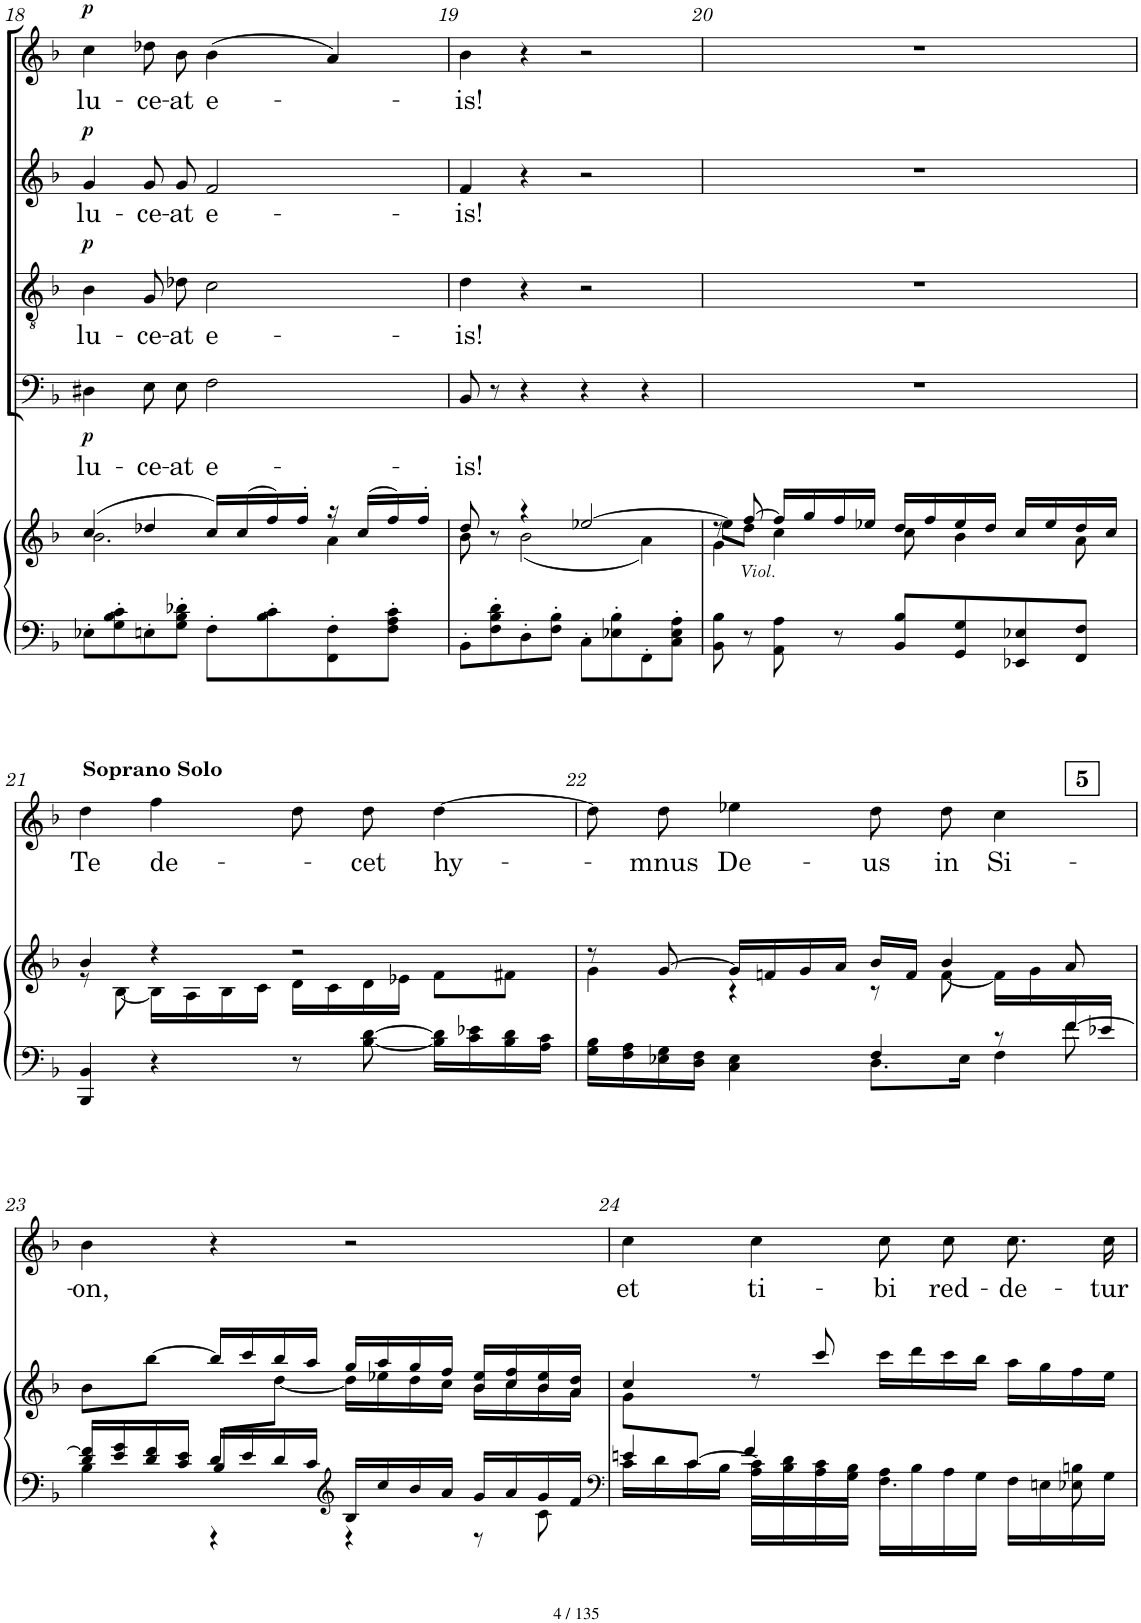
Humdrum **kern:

**kern	**kern	**kern	**text	**dynam	**kern	**text	**dynam	**kern	**text	**dynam	**kern	**text	**dynam
*part5	*part5	*part4	*part4	*part4	*part3	*part3	*part3	*part2	*part2	*part2	*part1	*part1	*part1
*staff6	*staff5	*staff4	*staff4	*staff4	*staff3	*staff3	*staff3	*staff2	*staff2	*staff2	*staff1	*staff1	*staff1
*I"Piano	*	*I"Bass	*	*	*I"Tenor	*	*	*I"Alto	*	*	*I"Soprano	*	*
*I'Pno	*	*	*	*	*	*	*	*	*	*	*	*	*
!!LO:PB:g=z
*clefF4	*clefG2	*clefF4	*	*	*clefGv2	*	*	*clefG2	*	*	*clefG2	*	*
*	*	*	*	*	*	*	*	*ITrd1c2	*	*	*	*	*
*k[b-]	*k[b-]	*k[b-]	*	*	*k[b-]	*	*	*k[b-]	*	*	*k[b-]	*	*
*M4/4	*M4/4	*M4/4	*	*	*M4/4	*	*	*M4/4	*	*	*M4/4	*	*
*met(c)	*met(c)	*met(c)	*	*	*met(c)	*	*	*met(c)	*	*	*met(c)	*	*
=18	=18	=18	=18	=18	=18	=18	=18	=18	=18	=18	=18	=18	=18
*	*^	*	*	*	*	*	*	*	*	*	*	*	*
!	!	!	!	!LO:LY:b	!LO:DY:b	!	!LO:LY:b	!LO:DY:a	!	!LO:LY:b	!LO:DY:a	!	!LO:LY:b	!LO:DY:a
8E-X'\L	(4cc/	2.b-\	4D#X!\	lu-	p	4B-!\	lu-	p	4g!/	lu-	p	4cc!\	lu-	p
8G\' 8B-\' 8c\'	.	.	.	.	.	.	.	.	.	.	.	.	.	.
!	!	!	!	!LO:LY:b	!	!	!LO:LY:b	!	!	!LO:LY:b	!	!	!LO:LY:b	!
8En'\	4dd-X/	.	8E!\L	-ce-	.	8G!\L	-ce-	.	8g!/L	-ce-	.	8dd-X!\L	-ce-	.
!	!	!	!	!LO:LY:b	!	!	!LO:LY:b	!	!	!LO:LY:b	!	!	!LO:LY:b	!
8G\' 8B-\' 8d-X\'J	.	.	8E!\J	-at	.	8d-X!\J	-at	.	8g!/J	-at	.	8b-!\J	-at	.
!	!	!	!	!LO:LY:b	!	!	!LO:LY:b	!	!	!LO:LY:b	!	!	!LO:LY:b	!
8F'\L	16cc/LL)	.	2F!\	e-	.	2c!\	e-	.	2f!/	e-	.	(4b-!\	e-	.
.	(16cc/	.	.	.	.	.	.	.	.	.	.	.	.	.
8B-\' 8c\'	16ff/)	.	.	.	.	.	.	.	.	.	.	.	.	.
.	16ff'/JJ	.	.	.	.	.	.	.	.	.	.	.	.	.
8FF\' 8F\'	16r	4a\	.	.	.	.	.	.	.	.	.	4a!/)	.	.
.	(16cc/LL	.	.	.	.	.	.	.	.	.	.	.	.	.
8F\' 8A\' 8c\'J	16ff/)	.	.	.	.	.	.	.	.	.	.	.	.	.
.	16ff'/JJ	.	.	.	.	.	.	.	.	.	.	.	.	.
=19	=19	=19	=19	=19	=19	=19	=19	=19	=19	=19	=19	=19	=19	=19
!	!	!	!	!LO:LY:b	!	!	!LO:LY:b	!	!	!LO:LY:b	!	!	!LO:LY:b	!
8BB-'\L	8dd/	8b-\	8BB-!/	-is!	.	4d!\	-is!	.	4f!/	-is!	.	4b-!\	-is!	.
8F\' 8B-\' 8d\'	8r	8ryy	8r	.	.	.	.	.	.	.	.	.	.	.
8D'\	4r	(2b-\	4r	.	.	4r	.	.	4r	.	.	4r	.	.
8F\' 8B-\'J	.	.	.	.	.	.	.	.	.	.	.	.	.	.
8C'\L	[>2ee-X/	.	4r	.	.	2r	.	.	2r	.	.	2r	.	.
8E-X\' 8B-\'	.	.	.	.	.	.	.	.	.	.	.	.	.	.
8FF'\	.	4a\)	4r	.	.	.	.	.	.	.	.	.	.	.
8C\' 8E-\' 8A\'J	.	.	.	.	.	.	.	.	.	.	.	.	.	.
=20	=20	=20	=20	=20	=20	=20	=20	=20	=20	=20	=20	=20	=20	=20
*	*	*^	*	*	*	*	*	*	*	*	*	*	*	*
8BB-\ 8B-\	8r	4g\	8ee-\L]	1r	.	.	1r	.	.	1r	.	.	1r	.	.
!	!LO:TX:b:i:t=Viol.	!	!	!	!	!	!	!	!	!	!	!	!	!	!
8r	[8ff/	.	8dd\J	.	.	.	.	.	.	.	.	.	.	.	.
8AA\ 8A\	16ff/LL]	4cc\	2.ryy	.	.	.	.	.	.	.	.	.	.	.	.
.	16gg/	.	.	.	.	.	.	.	.	.	.	.	.	.	.
8r	16ff/	.	.	.	.	.	.	.	.	.	.	.	.	.	.
.	16ee-X/JJ	.	.	.	.	.	.	.	.	.	.	.	.	.	.
8BB-/ 8B-/L	16dd/LL	8cc\	.	.	.	.	.	.	.	.	.	.	.	.	.
.	16ff/	.	.	.	.	.	.	.	.	.	.	.	.	.	.
8GG/ 8G/	16ee-/	4b-\	.	.	.	.	.	.	.	.	.	.	.	.	.
.	16dd/JJ	.	.	.	.	.	.	.	.	.	.	.	.	.	.
8EE-X/ 8E-X/	16cc/LL	.	.	.	.	.	.	.	.	.	.	.	.	.	.
.	16ee-/	.	.	.	.	.	.	.	.	.	.	.	.	.	.
8FF/ 8F/J	16dd/	8a\	.	.	.	.	.	.	.	.	.	.	.	.	.
.	16cc/JJ	.	.	.	.	.	.	.	.	.	.	.	.	.	.
*	*	*v	*v	*	*	*	*	*	*	*	*	*	*	*	*
!!LO:LB:g=z
=21	=21	=21	=21	=21	=21	=21	=21	=21	=21	=21	=21	=21	=21	=21
!	!	!	!	!	!	!	!	!	!	!	!	!LO:TX:a:B:t=Soprano Solo	!	!
!	!	!	!	!	!	!	!	!	!	!	!	!	!LO:LY:b	!
4BBB-/ 4BB-/	4b-/	8r	1r	.	.	1r	.	.	1r	.	.	4dd\	Te	.
.	.	[8B-\	.	.	.	.	.	.	.	.	.	.	.	.
!	!	!	!	!	!	!	!	!	!	!	!	!	!LO:LY:b	!
4r	4r	16B-\LL]	.	.	.	.	.	.	.	.	.	4ff\	de-	.
.	.	16A\	.	.	.	.	.	.	.	.	.	.	.	.
.	.	16B-\	.	.	.	.	.	.	.	.	.	.	.	.
.	.	16c\JJ	.	.	.	.	.	.	.	.	.	.	.	.
8r	2r	16d\LL	.	.	.	.	.	.	.	.	.	8dd\L	.	.
.	.	16c\	.	.	.	.	.	.	.	.	.	.	.	.
!	!	!	!	!	!	!	!	!	!	!	!	!	!LO:LY:b	!
[8B-\ [8d\	.	16d\	.	.	.	.	.	.	.	.	.	8dd\J	-cet	.
.	.	16e-X\JJ	.	.	.	.	.	.	.	.	.	.	.	.
!	!	!	!	!	!	!	!	!	!	!	!	!	!LO:LY:b	!
16B-\] 16d\]LL	.	8f\L	.	.	.	.	.	.	.	.	.	4dd\	hy-	.
16c\ 16e-X\	.	.	.	.	.	.	.	.	.	.	.	.	.	.
16B-\ 16d\	.	8f#X\J	.	.	.	.	.	.	.	.	.	.	.	.
16A\ 16c\JJ	.	.	.	.	.	.	.	.	.	.	.	.	.	.
=22	=22	=22	=22	=22	=22	=22	=22	=22	=22	=22	=22	=22	=22	=22
*^	*	*	*	*	*	*	*	*	*	*	*	*	*	*
*	*^	*	*	*	*	*	*	*	*	*	*	*	*	*	*
2..ryy	16G\ 16B-\LL	4ryy	8r	4g\	1r	.	.	1r	.	.	1r	.	.	8dd\L	.	.
.	16F\ 16A\	.	.	.	.	.	.	.	.	.	.	.	.	.	.	.
!	!	!	!	!	!	!	!	!	!	!	!	!	!	!	!LO:LY:b	!
.	16E-X\ 16G\	.	[8g/	.	.	.	.	.	.	.	.	.	.	8dd\J	-mnus	.
.	16D\ 16F\JJ	.	.	.	.	.	.	.	.	.	.	.	.	.	.	.
!	!	!	!	!	!	!	!	!	!	!	!	!	!	!	!LO:LY:b	!
.	4C\ 4E-\	4ryy	16g/LL]	4r	.	.	.	.	.	.	.	.	.	4ee-X\	De-	.
.	.	.	16fn/	.	.	.	.	.	.	.	.	.	.	.	.	.
.	.	.	16g/	.	.	.	.	.	.	.	.	.	.	.	.	.
.	.	.	16a/JJ	.	.	.	.	.	.	.	.	.	.	.	.	.
!	!	!	!	!	!	!	!	!	!	!	!	!	!	!	!LO:LY:b	!
.	8.D\L	4F/	16b-/LL	8r	.	.	.	.	.	.	.	.	.	8dd\L	-us	.
.	.	.	16f/JJ	.	.	.	.	.	.	.	.	.	.	.	.	.
!	!	!	!	!	!	!	!	!	!	!	!	!	!	!	!LO:LY:b	!
.	.	.	4b-/	[8f\	.	.	.	.	.	.	.	.	.	8dd\J	in	.
.	16E-\Jk	.	.	.	.	.	.	.	.	.	.	.	.	.	.	.
!	!	!	!	!	!	!	!	!	!	!	!	!	!	!	!LO:LY:b	!
.	8r	4F\	.	16f\LL]	.	.	.	.	.	.	.	.	.	4cc\	Si-	.
.	.	.	.	16g\	.	.	.	.	.	.	.	.	.	.	.	.
[16f/	8f\	.	8a/	8ryy	.	.	.	.	.	.	.	.	.	.	.	.
16e-X/JJ	.	.	.	.	.	.	.	.	.	.	.	.	.	.	.	.
!!LO:LB:g=z
=23	=23	=23	=23	=23	=23	=23	=23	=23	=23	=23	=23	=23	=23	=23	=23	=23
!	!	!	!	!	!	!	!	!	!	!	!	!	!	!	!LO:LY:b	!
4ryy	16d/ 16f/]LL	4B-\	8b-\L	4ryy	1r	.	.	1r	.	.	1r	.	.	4b-\	-on,	.
.	16e/ 16g/	.	.	.	.	.	.	.	.	.	.	.	.	.	.	.
.	16d/ 16f/	.	[8bb-\J	.	.	.	.	.	.	.	.	.	.	.	.	.
.	16c/ 16e/JJ	.	.	.	.	.	.	.	.	.	.	.	.	.	.	.
8B-/L	16d/LL	4r	16bb-/LL]	8ryy	.	.	.	.	.	.	.	.	.	4r	.	.
.	16e/	.	16ccc/	.	.	.	.	.	.	.	.	.	.	.	.	.
2ryy	16d/	.	16bb-/	[8dd\J	.	.	.	.	.	.	.	.	.	.	.	.
.	16c/JJ	.	16aa/JJ	.	.	.	.	.	.	.	.	.	.	.	.	.
*clefG2	*	*	*	*	*	*	*	*	*	*	*	*	*	*	*	*
.	16B-/LL	4r	16gg/LL	16dd\LL]	.	.	.	.	.	.	.	.	.	2r	.	.
.	16cc/	.	16aa/	16ee-X\	.	.	.	.	.	.	.	.	.	.	.	.
.	16b-/	.	16gg/	16dd\	.	.	.	.	.	.	.	.	.	.	.	.
.	16a/JJ	.	16ff/JJ	16cc\JJ	.	.	.	.	.	.	.	.	.	.	.	.
.	16g/LL	8r	16b-/ 16ee-/LL	16b-\LL	.	.	.	.	.	.	.	.	.	.	.	.
.	16a/	.	16cc/ 16ff/	16cc\	.	.	.	.	.	.	.	.	.	.	.	.
8ryy	16g/	8c\	16b-/ 16ee-/	16b-\	.	.	.	.	.	.	.	.	.	.	.	.
.	16f/JJ	.	16a/ 16dd/JJ	16a\JJ	.	.	.	.	.	.	.	.	.	.	.	.
*v	*v	*v	*	*	*	*	*	*	*	*	*	*	*	*	*	*
=24	=24	=24	=24	=24	=24	=24	=24	=24	=24	=24	=24	=24	=24	=24
*clefF4	*	*	*	*	*	*	*	*	*	*	*	*	*	*
*^	*	*	*	*	*	*	*	*	*	*	*	*	*	*
*	*^	*	*	*	*	*	*	*	*	*	*	*	*	*	*
*	*	*^	*	*	*	*	*	*	*	*	*	*	*	*	*	*
!	!	!	!	!	!	!	!	!	!	!	!	!	!	!	!	!LO:LY:b	!
8ryy	4en/	16c\LL	2ryy	4cc/	8g\L	1r	.	.	1r	.	.	1r	.	.	4cc\	et	.
.	.	16d\	.	.	.	.	.	.	.	.	.	.	.	.	.	.	.
[8c/J	.	16c\	.	.	2..ryy	.	.	.	.	.	.	.	.	.	.	.	.
.	.	16B-\JJ	.	.	.	.	.	.	.	.	.	.	.	.	.	.	.
!	!	!	!	!	!	!	!	!	!	!	!	!	!	!	!	!LO:LY:b	!
16c\LL]	4f/	16A\LL	.	8r	.	.	.	.	.	.	.	.	.	.	4cc\	ti-	.
16d\	.	16B-\	.	.	.	.	.	.	.	.	.	.	.	.	.	.	.
16c\	.	16A\	.	8ccc/	.	.	.	.	.	.	.	.	.	.	.	.	.
16B-\JJ	.	16G\JJ	.	.	.	.	.	.	.	.	.	.	.	.	.	.	.
!	!	!	!	!	!	!	!	!	!	!	!	!	!	!	!	!LO:LY:b	!
16A\LL	2ryy	4.F\	2ryy	16ccc\LL	.	.	.	.	.	.	.	.	.	.	8cc\L	-bi	.
16B-\	.	.	.	16ddd\	.	.	.	.	.	.	.	.	.	.	.	.	.
!	!	!	!	!	!	!	!	!	!	!	!	!	!	!	!	!LO:LY:b	!
16A\	.	.	.	16ccc\	.	.	.	.	.	.	.	.	.	.	8cc\J	red-	.
16G\JJ	.	.	.	16bb-\JJ	.	.	.	.	.	.	.	.	.	.	.	.	.
!	!	!	!	!	!	!	!	!	!	!	!	!	!	!	!	!LO:LY:b	!
16F\LL	.	.	.	16aa\LL	.	.	.	.	.	.	.	.	.	.	8.cc\L	-de-	.
16En\	.	.	.	16gg\	.	.	.	.	.	.	.	.	.	.	.	.	.
16Bn\	.	8E-X\	.	16ff\	.	.	.	.	.	.	.	.	.	.	.	.	.
!	!	!	!	!	!	!	!	!	!	!	!	!	!	!	!	!LO:LY:b	!
16G\JJ	.	.	.	16ee\JJ	.	.	.	.	.	.	.	.	.	.	16cc\Jk	-tur	.
*v	*v	*v	*v	*	*	*	*	*	*	*	*	*	*	*	*	*	*
*	*v	*v	*	*	*	*	*	*	*	*	*	*	*	*
=	=	=	=	=	=	=	=	=	=	=	=	=	=
*-	*-	*-	*-	*-	*-	*-	*-	*-	*-	*-	*-	*-	*-
